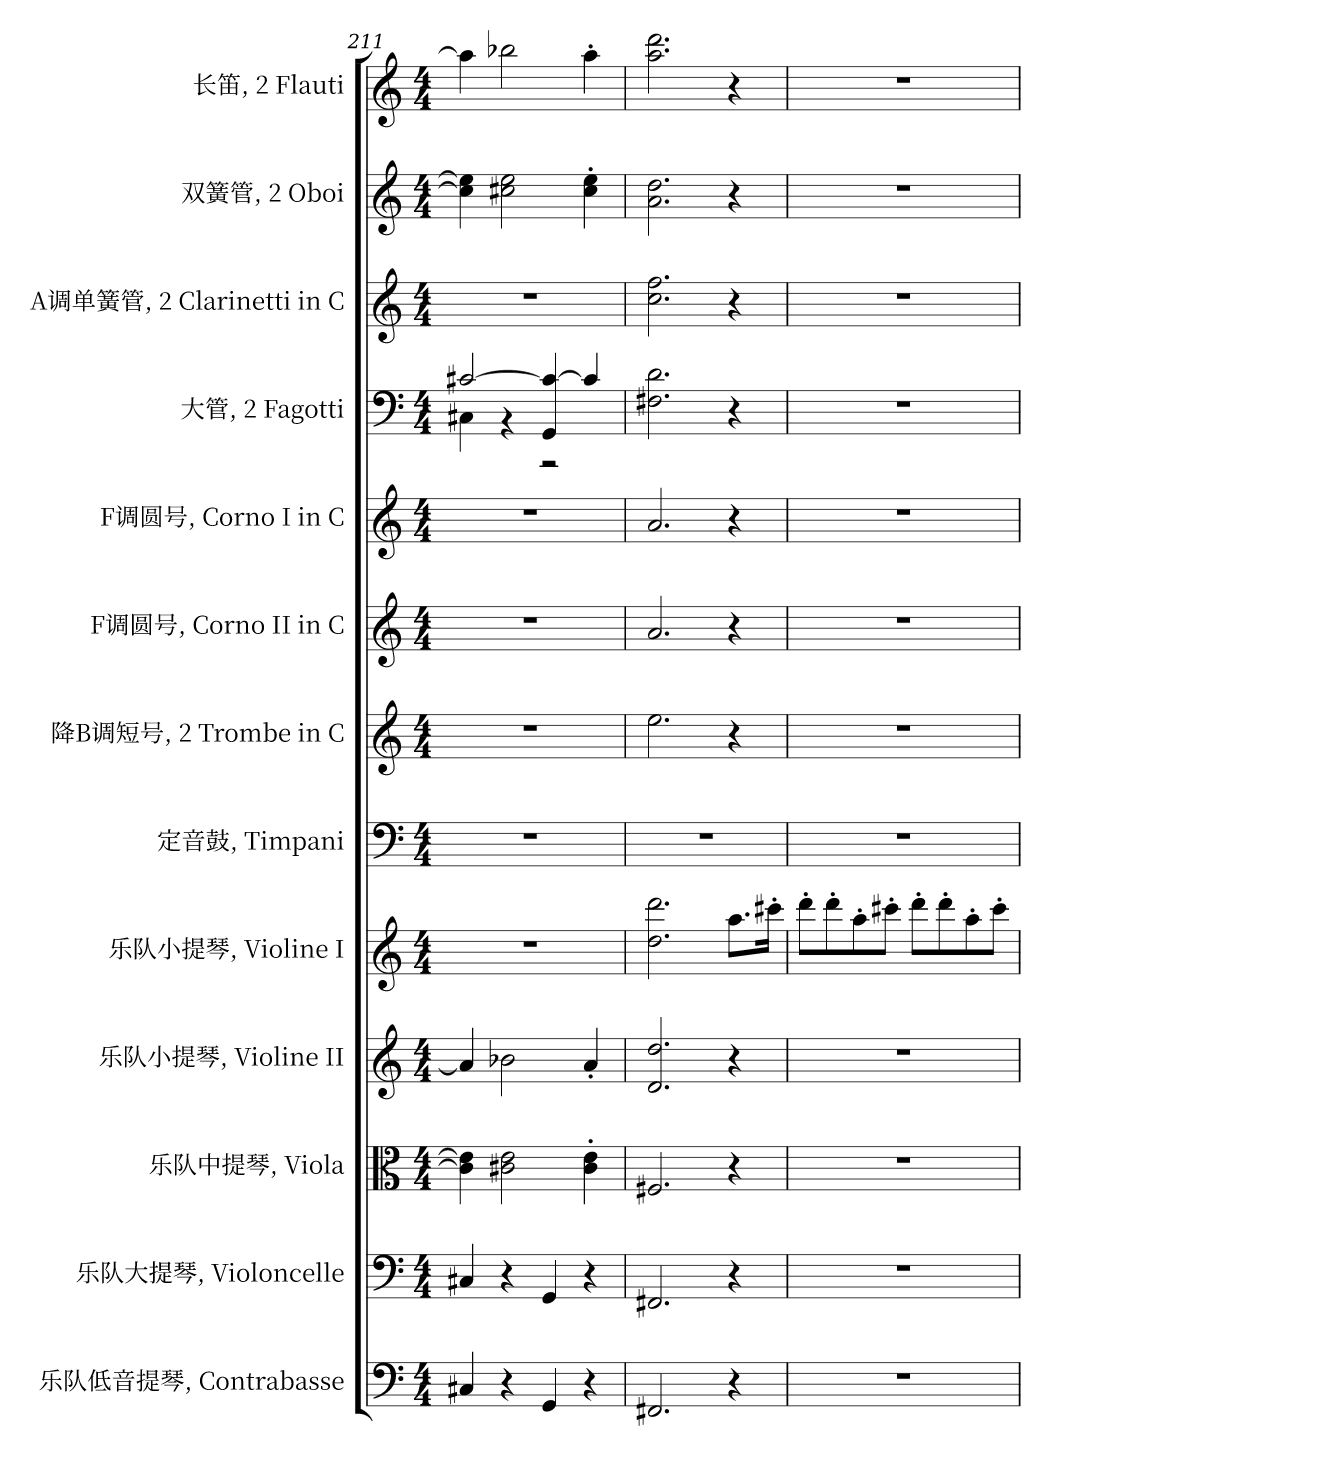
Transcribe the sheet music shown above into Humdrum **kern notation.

**kern	**kern	**kern	**kern	**kern	**kern	**kern	**kern	**kern	**kern	**kern	**kern	**kern
*part13	*part12	*part11	*part10	*part9	*part8	*part7	*part6	*part5	*part4	*part3	*part2	*part1
*staff13	*staff12	*staff11	*staff10	*staff9	*staff8	*staff7	*staff6	*staff5	*staff4	*staff3	*staff2	*staff1
*I"乐队低音提琴, Contrabasse	*I"乐队大提琴, Violoncelle	*I"乐队中提琴, Viola	*I"乐队小提琴, Violine II	*I"乐队小提琴, Violine I	*I"定音鼓, Timpani	*I"降B调短号, 2 Trombe in C	*I"F调圆号, Corno II in C	*I"F调圆号, Corno I in C	*I"大管, 2 Fagotti	*I"A调单簧管, 2 Clarinetti in C	*I"双簧管, 2 Oboi	*I"长笛, 2 Flauti
*I'Cbs.	*	*	*	*	*I'Timp.	*	*	*	*	*I'A Cl.	*I'Ob.	*I'Fl.
*clefF4	*clefF4	*clefC3	*clefG2	*clefG2	*clefF4	*clefG2	*clefG2	*clefG2	*clefF4	*clefG2	*clefG2	*clefG2
*ITrd7c12	*	*	*	*	*	*ITrd1c2	*ITrd4c7	*ITrd4c7	*	*ITrd2c3	*	*
*k[]	*k[]	*k[]	*k[]	*k[]	*k[]	*k[b-e-]	*k[b-]	*k[b-]	*k[]	*k[f#c#g#]	*k[]	*k[]
*M4/4	*M4/4	*M4/4	*M4/4	*M4/4	*M4/4	*M4/4	*M4/4	*M4/4	*M4/4	*M4/4	*M4/4	*M4/4
*MM196	*MM196	*MM196	*MM196	*MM196	*MM196	*MM196	*MM196	*MM196	*MM196	*MM196	*MM196	*MM196
=211	=211	=211	=211	=211	=211	=211	=211	=211	=211	=211	=211	=211
*	*	*	*	*	*	*	*	*	*^	*	*	*
4CC#X/	4C#X/	4c#\] 4e\]	4a/]	1r	1r	1r	1r	1r	[2c#X/	4C#X\	1r	4cc#\] 4ee\]	4aa\]
4r	4r	2c#X\ 2e\	2b-X\	.	.	.	.	.	.	4r	.	2cc#X\ 2ee\	2bb-X\
4GGG/	4GG/	.	.	.	.	.	.	.	4GG/ 4c#/_	2r	.	.	.
4r	4r	4c#\' 4e\'	4a'/	.	.	.	.	.	4c#/]	.	.	4cc#\' 4ee\'	4aa'\
*	*	*	*	*	*	*	*	*	*v	*v	*	*	*
=212	=212	=212	=212	=212	=212	=212	=212	=212	=212	=212	=212	=212
*	*	*	*	*	*	*	*	*	*	*	*	*MM198
2.FFF#X/	2.FF#X/	2.F#X/	2.d/ 2.dd/	2.dd\ 2.ddd\	1r	2.dd\	2.d/	2.d/	2.F#X\ 2.d\	2.a\ 2.dd\	2.a\ 2.dd\	2.aa\ 2.ddd\
*	*	*	*	*	*	*	*	*	*	*	*	*MM190
4r	4r	4r	4r	8.aa\L	.	4r	4r	4r	4r	4r	4r	4r
.	.	.	.	16ccc#X'\Jk	.	.	.	.	.	.	.	.
!!LO:PB:g=z
=213	=213	=213	=213	=213	=213	=213	=213	=213	=213	=213	=213	=213
*	*	*	*	*	*	*	*	*	*	*	*	*MM198
1r	1r	1r	1r	8ddd'\L	1r	1r	1r	1r	1r	1r	1r	1r
.	.	.	.	8ddd'\	.	.	.	.	.	.	.	.
.	.	.	.	8aa'\	.	.	.	.	.	.	.	.
.	.	.	.	8ccc#X'\J	.	.	.	.	.	.	.	.
.	.	.	.	8ddd'\L	.	.	.	.	.	.	.	.
.	.	.	.	8ddd'\	.	.	.	.	.	.	.	.
.	.	.	.	8aa'\	.	.	.	.	.	.	.	.
.	.	.	.	8ccc#'\J	.	.	.	.	.	.	.	.
=	=	=	=	=	=	=	=	=	=	=	=	=
*-	*-	*-	*-	*-	*-	*-	*-	*-	*-	*-	*-	*-
